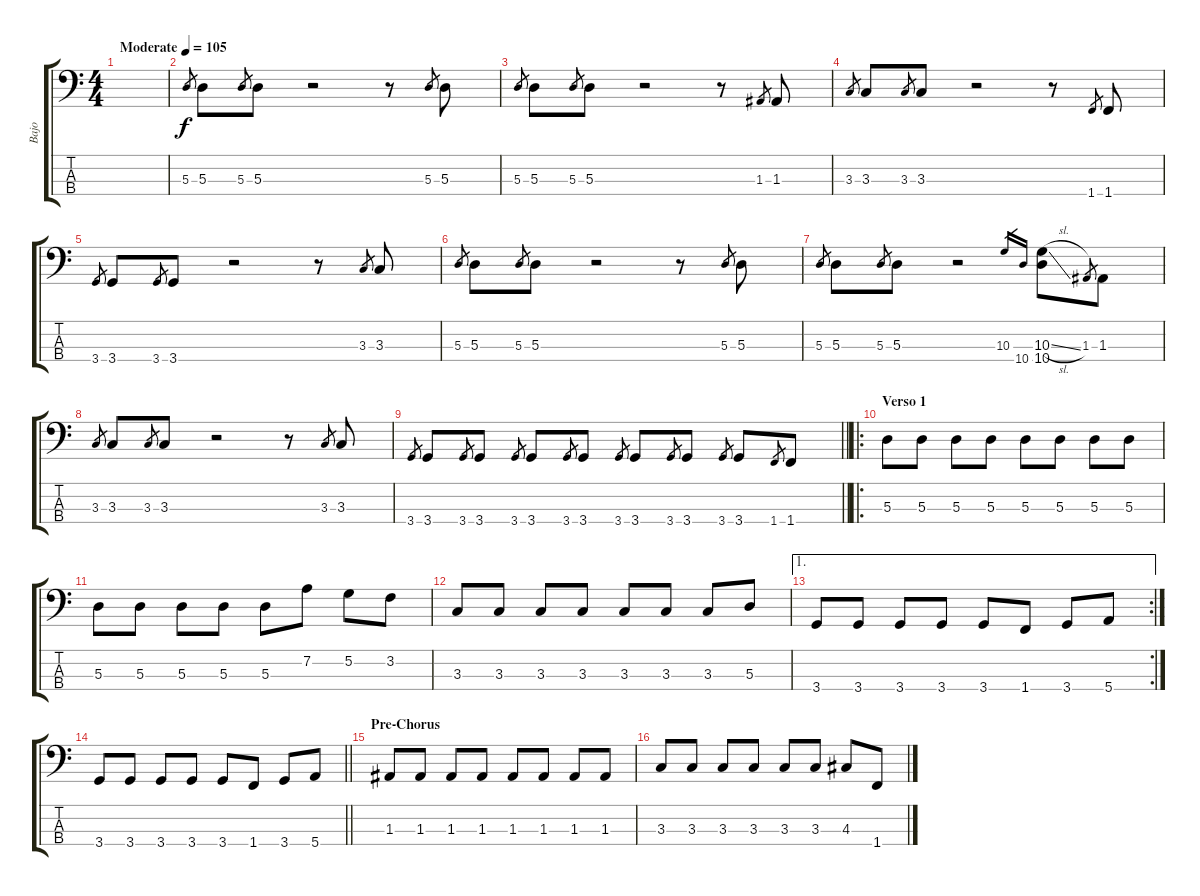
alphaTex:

\track ("Bajo" "Bajo") {instrument electricbasspick}
\staff {score tabs}
\tuning (G2 D2 A1 E1) {hide}
\ts (4 4)
\tempo (105 "Moderate")
\clef f4
\ks c
|
5.3.8{gr} 5.3.8 5.3.8{gr} 5.3.8 r.2 r.8 5.3.8{gr} 5.3.8 |
5.3.8{gr} 5.3.8 5.3.8{gr} 5.3.8 r.2 r.8 1.3.8{gr} 1.3.8 |
3.3.8{gr} 3.3.8 3.3.8{gr} 3.3.8 r.2 r.8 1.4.8{gr} 1.4.8 |
3.4.8{gr} 3.4.8 3.4.8{gr} 3.4.8 r.2 r.8 3.3.8{gr} 3.3.8 |
5.3.8{gr} 5.3.8 5.3.8{gr} 5.3.8 r.2 r.8 5.3.8{gr} 5.3.8 |
5.3.8{gr} 5.3.8 5.3.8{gr} 5.3.8 r.2 10.3.16{gr} 10.4.16{gr} (10.3{sl} 10.4).8 1.3.8{gr} 1.3.8 |
3.3.8{gr} 3.3.8 3.3.8{gr} 3.3.8 r.2 r.8 3.3.8{gr} 3.3.8 |
\barLineRight lightlight
3.4.8{gr} 3.4.8 3.4.8{gr} 3.4.8 3.4.8{gr} 3.4.8 3.4.8{gr} 3.4.8 3.4.8{gr} 3.4.8 3.4.8{gr} 3.4.8 3.4.8{gr} 3.4.8 1.4.8{gr} 1.4.8 |
\ro
\section ("" "Verso 1")
5.3.8 5.3.8 5.3.8 5.3.8 5.3.8 5.3.8 5.3.8 5.3.8 |
5.3.8 5.3.8 5.3.8 5.3.8 5.3.8 7.2.8 5.2.8 3.2.8 |
3.3.8 3.3.8 3.3.8 3.3.8 3.3.8 3.3.8 3.3.8 5.3.8 |
\ae 1
\rc 2
3.4.8 3.4.8 3.4.8 3.4.8 3.4.8 1.4.8 3.4.8 5.4.8 |
\barLineRight lightlight
3.4.8 3.4.8 3.4.8 3.4.8 3.4.8 1.4.8 3.4.8 5.4.8 |
\section ("" "Pre-Chorus")
1.3.8 1.3.8 1.3.8 1.3.8 1.3.8 1.3.8 1.3.8 1.3.8 |
3.3.8 3.3.8 3.3.8 3.3.8 3.3.8 3.3.8 4.3.8 1.4.8
